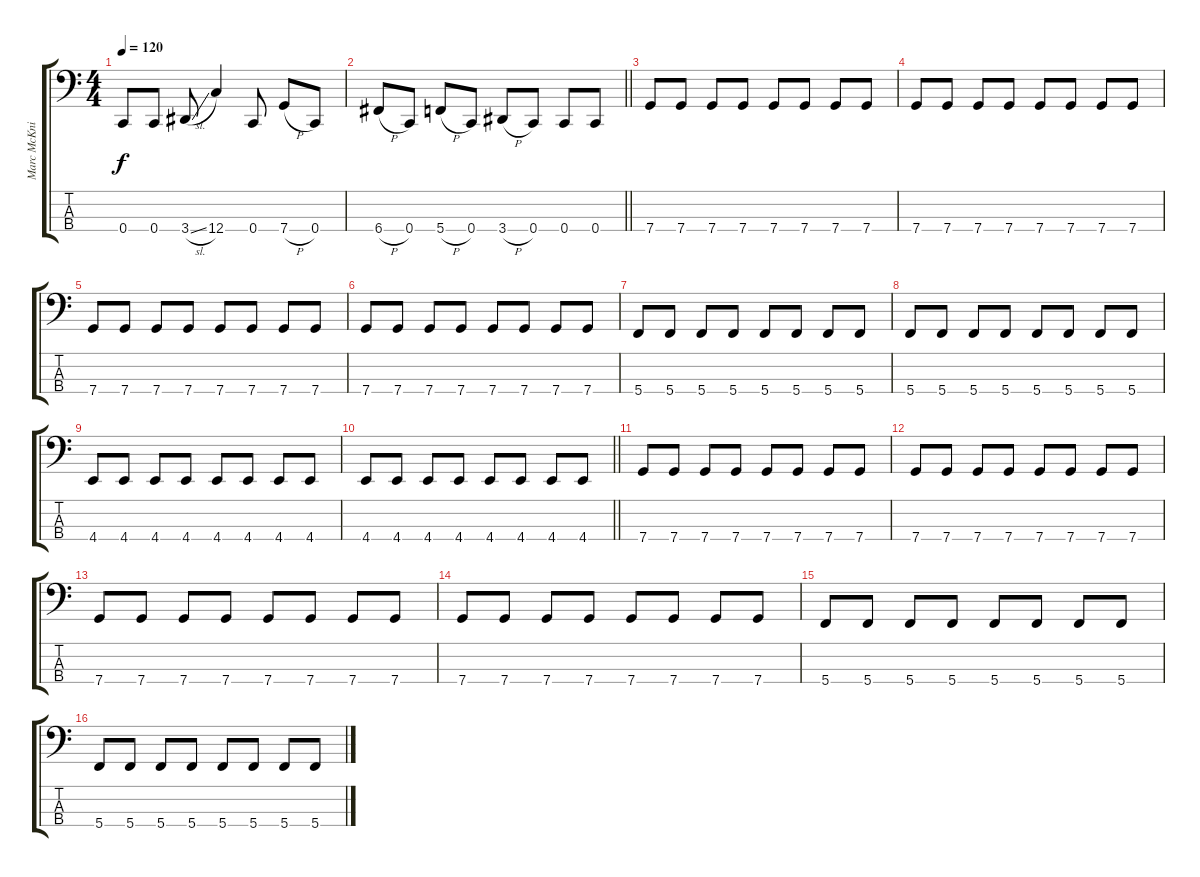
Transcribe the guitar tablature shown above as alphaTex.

\track ("Marc McKnight" "Marc McKni") {instrument electricbasspick}
\staff {score tabs}
\tuning (F2 C2 G1 C1) {hide}
\ts (4 4)
\tempo 120
\clef f4
\ks c
0.4.8{dy f} 0.4.8 3.4{sl}.8 12.4.4 0.4.8 7.4{h}.8 0.4.8 |
\barLineRight lightlight
6.4{h}.8 0.4.8 5.4{h}.8 0.4.8 3.4{h}.8 0.4.8 0.4.8 0.4.8 |
7.4.8 7.4.8 7.4.8 7.4.8 7.4.8 7.4.8 7.4.8 7.4.8 |
7.4.8 7.4.8 7.4.8 7.4.8 7.4.8 7.4.8 7.4.8 7.4.8 |
7.4.8 7.4.8 7.4.8 7.4.8 7.4.8 7.4.8 7.4.8 7.4.8 |
7.4.8 7.4.8 7.4.8 7.4.8 7.4.8 7.4.8 7.4.8 7.4.8 |
5.4.8 5.4.8 5.4.8 5.4.8 5.4.8 5.4.8 5.4.8 5.4.8 |
5.4.8 5.4.8 5.4.8 5.4.8 5.4.8 5.4.8 5.4.8 5.4.8 |
4.4.8 4.4.8 4.4.8 4.4.8 4.4.8 4.4.8 4.4.8 4.4.8 |
\barLineRight lightlight
4.4.8 4.4.8 4.4.8 4.4.8 4.4.8 4.4.8 4.4.8 4.4.8 |
7.4.8 7.4.8 7.4.8 7.4.8 7.4.8 7.4.8 7.4.8 7.4.8 |
7.4.8 7.4.8 7.4.8 7.4.8 7.4.8 7.4.8 7.4.8 7.4.8 |
7.4.8 7.4.8 7.4.8 7.4.8 7.4.8 7.4.8 7.4.8 7.4.8 |
7.4.8 7.4.8 7.4.8 7.4.8 7.4.8 7.4.8 7.4.8 7.4.8 |
5.4.8 5.4.8 5.4.8 5.4.8 5.4.8 5.4.8 5.4.8 5.4.8 |
5.4.8 5.4.8 5.4.8 5.4.8 5.4.8 5.4.8 5.4.8 5.4.8
